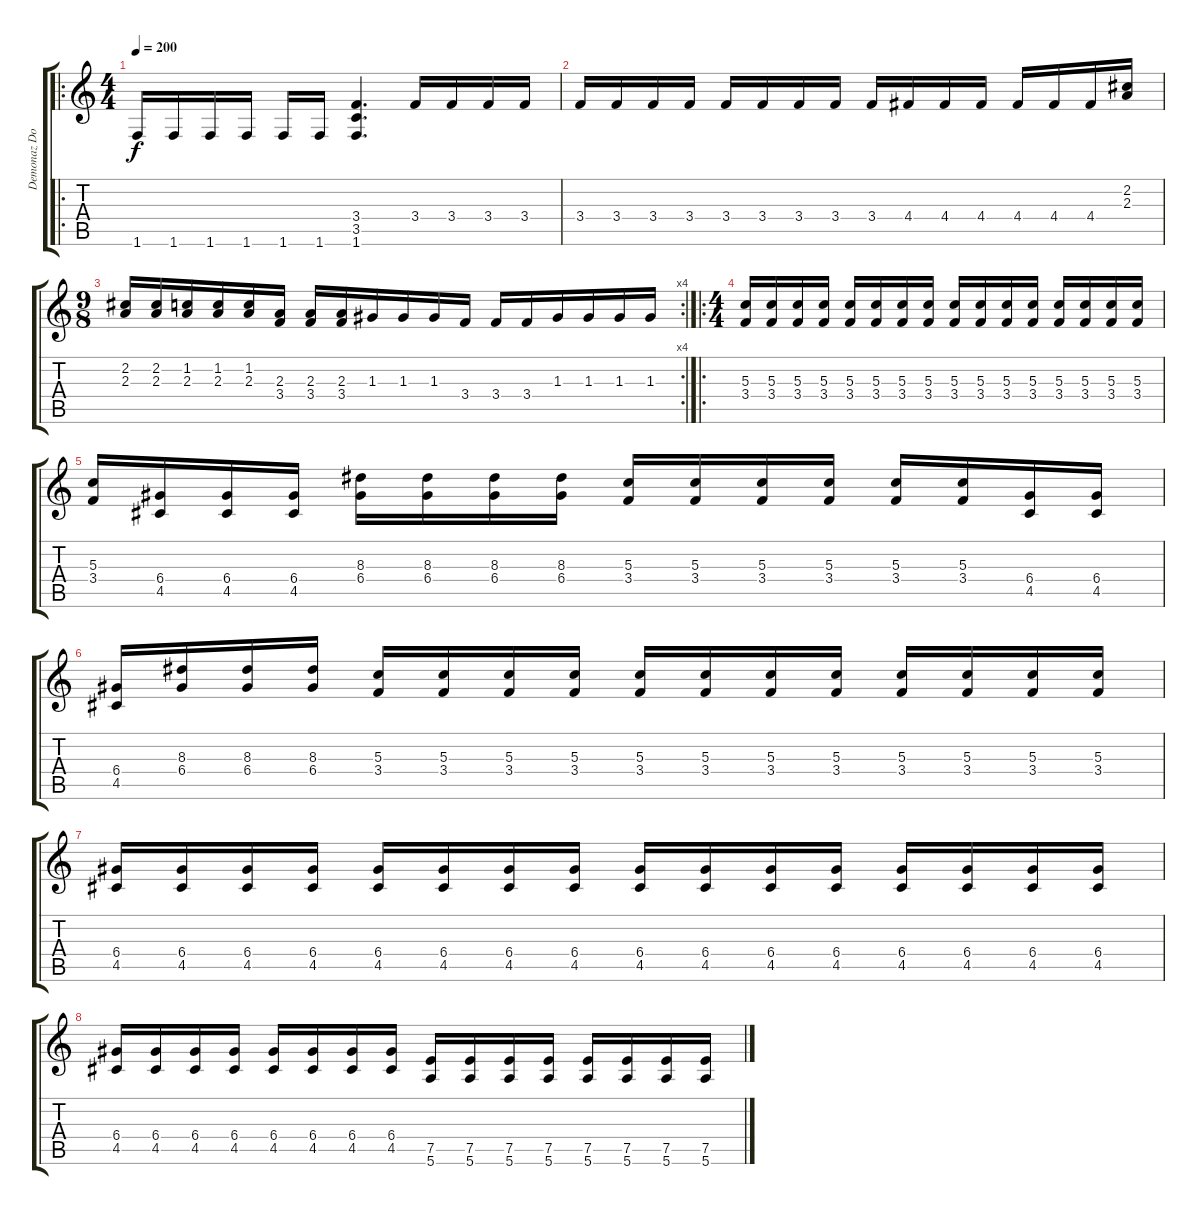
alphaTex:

\track ("Demonaz Doom Occulta" "Demonaz Do") {instrument distortionguitar}
\staff {score tabs}
\tuning (E4 B3 G3 D3 A2 E2) {hide}
\ro
\ts (4 4)
\tempo 200
\clef g2
\ks c
1.6.16{dy f} 1.6.16 1.6.16 1.6.16 1.6.16 1.6.16 (3.4 3.5 1.6).4{d} 3.4.16 3.4.16 3.4.16 3.4.16 |
3.4.16 3.4.16 3.4.16 3.4.16 3.4.16 3.4.16 3.4.16 3.4.16 3.4.16 4.4.16 4.4.16 4.4.16 4.4.16 4.4.16 4.4.16 (2.2 2.3).16 |
\rc 4
\ts (9 8)
(2.2 2.3).16 (2.2 2.3).16 (1.2 2.3).16 (1.2 2.3).16 (1.2 2.3).16 (2.3 3.4).16 (2.3 3.4).16 (2.3 3.4).16 1.3.16 1.3.16 1.3.16 3.4.16 3.4.16 3.4.16 1.3.16 1.3.16 1.3.16 1.3.16 |
\ro
\ts (4 4)
(5.3 3.4).16 (5.3 3.4).16 (5.3 3.4).16 (5.3 3.4).16 (5.3 3.4).16 (5.3 3.4).16 (5.3 3.4).16 (5.3 3.4).16 (5.3 3.4).16 (5.3 3.4).16 (5.3 3.4).16 (5.3 3.4).16 (5.3 3.4).16 (5.3 3.4).16 (5.3 3.4).16 (5.3 3.4).16 |
(5.3 3.4).16 (6.4 4.5).16 (6.4 4.5).16 (6.4 4.5).16 (8.3 6.4).16 (8.3 6.4).16 (8.3 6.4).16 (8.3 6.4).16 (5.3 3.4).16 (5.3 3.4).16 (5.3 3.4).16 (5.3 3.4).16 (5.3 3.4).16 (5.3 3.4).16 (6.4 4.5).16 (6.4 4.5).16 |
(6.4 4.5).16 (8.3 6.4).16 (8.3 6.4).16 (8.3 6.4).16 (5.3 3.4).16 (5.3 3.4).16 (5.3 3.4).16 (5.3 3.4).16 (5.3 3.4).16 (5.3 3.4).16 (5.3 3.4).16 (5.3 3.4).16 (5.3 3.4).16 (5.3 3.4).16 (5.3 3.4).16 (5.3 3.4).16 |
(6.4 4.5).16 (6.4 4.5).16 (6.4 4.5).16 (6.4 4.5).16 (6.4 4.5).16 (6.4 4.5).16 (6.4 4.5).16 (6.4 4.5).16 (6.4 4.5).16 (6.4 4.5).16 (6.4 4.5).16 (6.4 4.5).16 (6.4 4.5).16 (6.4 4.5).16 (6.4 4.5).16 (6.4 4.5).16 |
(6.4 4.5).16 (6.4 4.5).16 (6.4 4.5).16 (6.4 4.5).16 (6.4 4.5).16 (6.4 4.5).16 (6.4 4.5).16 (6.4 4.5).16 (7.5 5.6).16 (7.5 5.6).16 (7.5 5.6).16 (7.5 5.6).16 (7.5 5.6).16 (7.5 5.6).16 (7.5 5.6).16 (7.5 5.6).16
